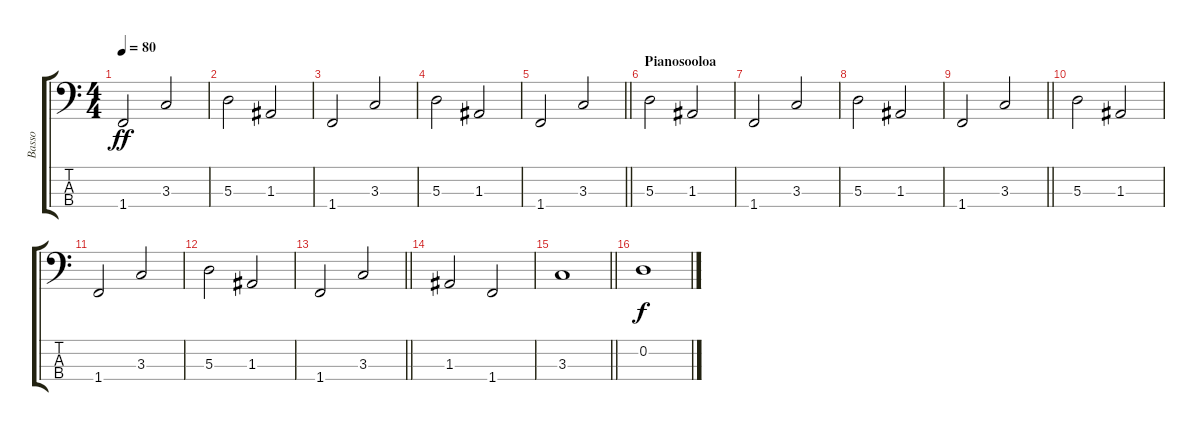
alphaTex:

\track ("Basso" "Basso") {instrument electricbassfinger}
\staff {score tabs}
\tuning (G2 D2 A1 E1) {hide}
\ts (4 4)
\tempo 80
\clef f4
\ks c
1.4.2{dy ff} 3.3.2 |
5.3.2 1.3.2 |
1.4.2 3.3.2 |
5.3.2 1.3.2 |
\barLineRight lightlight
1.4.2 3.3.2 |
\section ("" "Pianosooloa")
5.3.2 1.3.2 |
1.4.2 3.3.2 |
5.3.2 1.3.2 |
\barLineRight lightlight
1.4.2 3.3.2 |
5.3.2 1.3.2 |
1.4.2 3.3.2 |
5.3.2 1.3.2 |
\barLineRight lightlight
1.4.2 3.3.2 |
\section ("" "")
1.3.2 1.4.2 |
\barLineRight lightlight
3.3.1 |
0.2.1{dy f}
